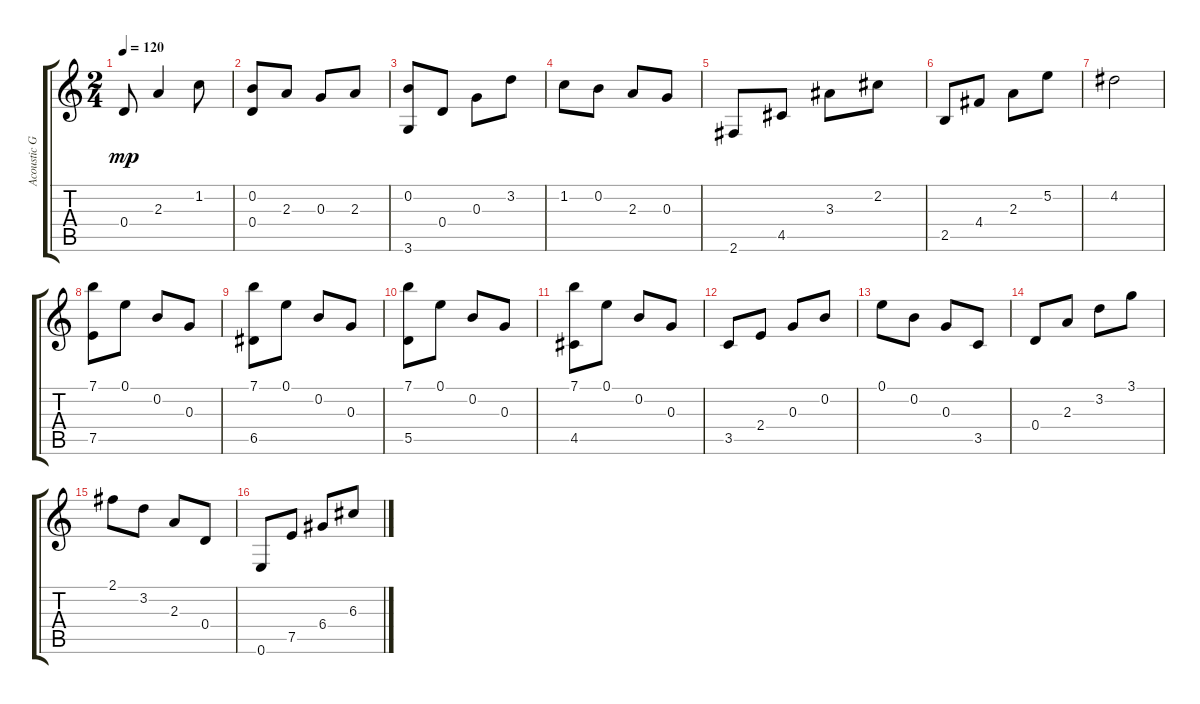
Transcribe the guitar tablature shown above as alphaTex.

\track ("Acoustic Grand Piano" "Acoustic G") {instrument acousticguitarnylon}
\staff {score tabs}
\tuning (E4 B3 G3 D3 A2 E2) {hide}
\ts (2 4)
\tempo 120
\clef g2
\ks c
0.4.8{dy mp} 2.3.4 1.2.8 |
(0.2 0.4).8 2.3.8 0.3.8 2.3.8 |
(0.2 3.6).8 0.4.8 0.3.8 3.2.8 |
1.2.8 0.2.8 2.3.8 0.3.8 |
2.6.8 4.5.8 3.3.8 2.2.8 |
2.5.8 4.4.8 2.3.8 5.2.8 |
4.2.2 |
(7.1 7.5).8 0.1.8 0.2.8 0.3.8 |
(7.1 6.5).8 0.1.8 0.2.8 0.3.8 |
(7.1 5.5).8 0.1.8 0.2.8 0.3.8 |
(7.1 4.5).8 0.1.8 0.2.8 0.3.8 |
3.5.8 2.4.8 0.3.8 0.2.8 |
0.1.8 0.2.8 0.3.8 3.5.8 |
0.4.8 2.3.8 3.2.8 3.1.8 |
2.1.8 3.2.8 2.3.8 0.4.8 |
0.6.8 7.5.8 6.4.8 6.3.8
